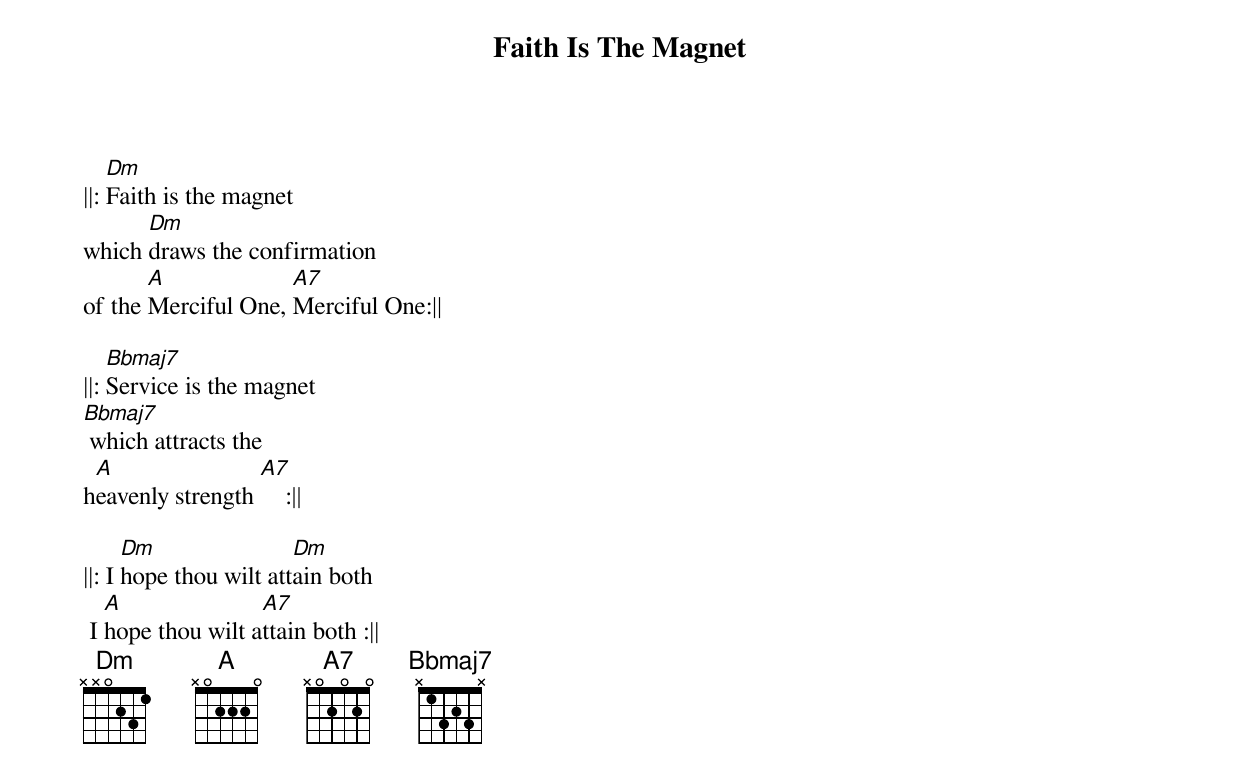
{title: Faith Is The Magnet}
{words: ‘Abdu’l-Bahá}
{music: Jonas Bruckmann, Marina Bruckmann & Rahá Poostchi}
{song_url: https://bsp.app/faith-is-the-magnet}

||: [Dm]Faith is the magnet
which [Dm]draws the confirmation
of the [A]Merciful One, [A7]Merciful One:||

||: [Bbmaj7]Service is the magnet
[Bbmaj7] which attracts the
h[A]eavenly strength [A7]    :||

||: I [Dm]hope thou wilt att[Dm]ain both
 I [A]hope thou wilt a[A7]ttain both :||
